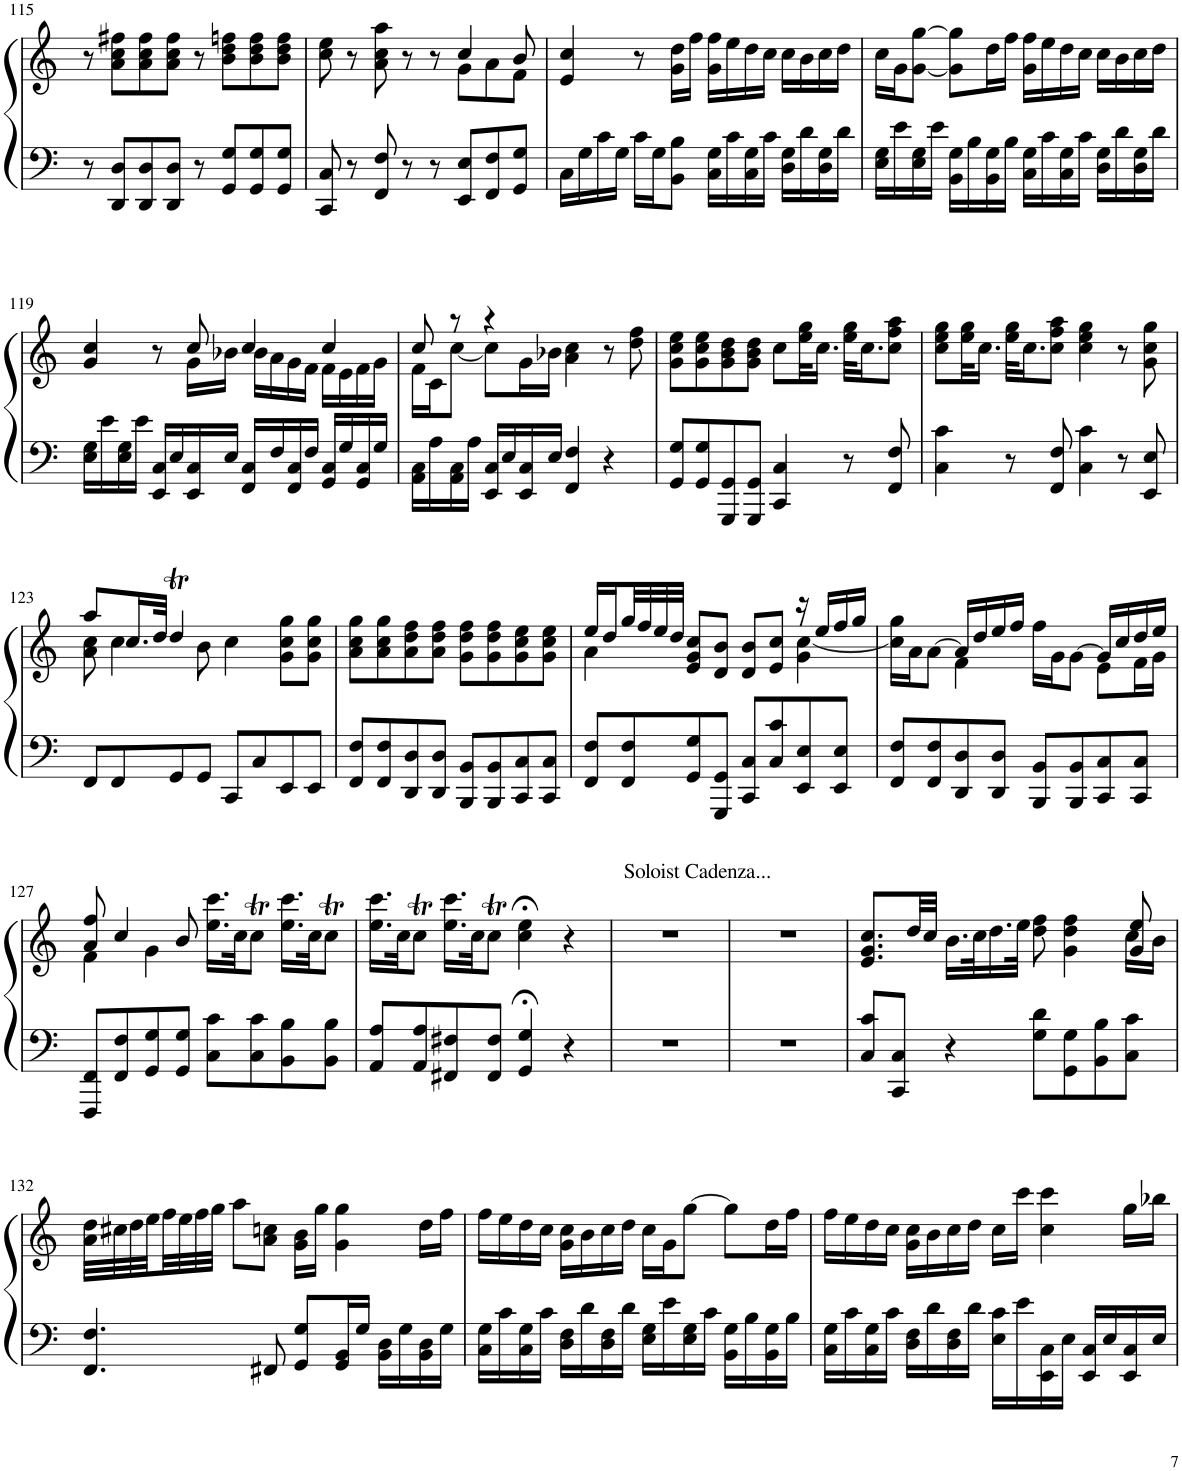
**kern	**kern
*part1	*part1
*staff2	*staff1
*I"Piano	*
*I'Pno.	*
!!LO:PB:g=z
*clefF4	*clefG2
*k[]	*k[]
*M4/4	*M4/4
=115	=115
8r	8r
8DD/ 8D/L	8a\ 8cc\ 8ff#X\L
8DD/ 8D/	8a\ 8cc\ 8ff#\
8DD/ 8D/J	8a\ 8cc\ 8ff#\J
8r	8r
8GG/ 8G/L	8b\ 8dd\ 8ffn\L
8GG/ 8G/	8b\ 8dd\ 8ff\
8GG/ 8G/J	8b\ 8dd\ 8ff\J
=116	=116
*	*^
8CC/ 8C/	8cc\ 8ee\	8ryy
*	*v	*v
8r	8r
8FF/ 8F/	8a\ 8cc\ 8aa\
8r	8r
8r	8r
*	*^
8EE/ 8E/L	4cc/	8g\L
8FF/ 8F/	.	8a\
8GG/ 8G/J	8b/	8f\J
*	*v	*v
=117	=117
16C\LL	4e/ 4cc/
16G\	.
16c\	.
16G\JJ	.
16c\LL	8r
16G\J	.
8BB\ 8B\J	16g\ 16dd\LL
.	16ff\JJ
16C\ 16G\LL	16g\ 16ff\LL
16c\	16ee\
16C\ 16G\	16dd\
16c\JJ	16cc\JJ
16D\ 16G\LL	16cc\LL
16d\	16b\
16D\ 16G\	16cc\
16d\JJ	16dd\JJ
=118	=118
16E\ 16G\LL	16cc\LL
16e\	16g\J
16E\ 16G\	[8g\ [8gg\J
16e\JJ	.
16BB\ 16G\LL	8g\] 8gg\]L
16B\	.
16BB\ 16G\	16dd\L
16B\JJ	16ff\JJ
16C\ 16G\LL	16g\ 16ff\LL
16c\	16ee\
16C\ 16G\	16dd\
16c\JJ	16cc\JJ
16D\ 16G\LL	16cc\LL
16d\	16b\
16D\ 16G\	16cc\
16d\JJ	16dd\JJ
!!LO:LB:g=z
=119	=119
*	*^
16E\ 16G\LL	4g/ 4cc/	4.ryy
16e\	.	.
16E\ 16G\	.	.
16e\JJ	.	.
16EE/ 16C/LL	8r	.
16E/	.	.
16EE/ 16C/	8cc/	16g\LL
16E/JJ	.	16b-X\JJ
16FF/ 16C/LL	4cc/	16b-\LL
16F/	.	16a\
16FF/ 16C/	.	16g\
16F/JJ	.	16f\JJ
16GG/ 16C/LL	4cc/	16f\LL
16G/	.	16e\
16GG/ 16C/	.	16f\
16G/JJ	.	16g\JJ
=120	=120	=120
16AA\ 16C\LL	8cc/	16f\LL
16A\	.	16c\J
16AA\ 16C\	8r	[8cc\J
16A\JJ	.	.
16EE/ 16C/LL	4r	8cc\L]
16E/	.	.
16EE/ 16C/	.	16g\L
16E/JJ	.	16b-X\JJ
4FF/ 4F/	4a\ 4cc\	2ryy
4r	8r	.
.	8dd\ 8ff\	.
*	*v	*v
=121	=121
8GG/ 8G/L	8g\ 8cc\ 8ee\L
8GG/ 8G/	8g\ 8cc\ 8ee\
8GGG/ 8GG/	8g\ 8b\ 8dd\
8GGG/ 8GG/J	8g\ 8b\ 8dd\J
4CC/ 4C/	8cc\L
.	32ee\ 32gg\KL
.	16.cc\JJ
8r	32ee\ 32gg\KLL
.	16.cc\J
8FF/ 8F/	8cc\ 8ff\ 8aa\J
=122	=122
4C\ 4c\	8cc\ 8ee\ 8gg\L
.	32ee\ 32gg\KL
.	16.cc\JJ
8r	32ee\ 32gg\KLL
.	16.cc\J
8FF/ 8F/	8cc\ 8ff\ 8aa\J
4C\ 4c\	4cc\ 4ee\ 4gg\
8r	8r
8EE/ 8E/	8g\ 8cc\ 8gg\
!!LO:LB:g=z
=123	=123
*	*^
8FF/L	8aa/L	8a\ 8cc\
8FF/	16.cc/L	4cc\
.	32dd/JJk	.
8GG/	4ddT/	.
8GG/J	.	8b\
8CC/L	4cc\	2ryy
8C/	.	.
8EE/	8g\ 8cc\ 8gg\L	.
8EE/J	8g\ 8cc\ 8gg\J	.
*	*v	*v
=124	=124
8FF/ 8F/L	8a\ 8cc\ 8gg\L
8FF/ 8F/	8a\ 8cc\ 8gg\
8DD/ 8D/	8a\ 8dd\ 8ff\
8DD/ 8D/J	8a\ 8dd\ 8ff\J
8BBB/ 8BB/L	8g\ 8dd\ 8ff\L
8BBB/ 8BB/	8g\ 8dd\ 8ff\
8CC/ 8C/	8g\ 8cc\ 8ee\
8CC/ 8C/J	8g\ 8cc\ 8ee\J
=125	=125
*	*^
8FF/ 8F/L	16ee/LL	4a\
.	16dd/	.
8FF/ 8F/	32gg/L	.
.	32ff/	.
.	32ee/	.
.	32dd/JJJ	.
8GG/ 8G/	8e/ 8g/ 8cc/L	2ryy
8GGG/ 8GG/J	8d/ 8b/J	.
8CC/ 8C/L	8d/ 8b/L	.
8C/ 8c/	8e/ 8cc/J	.
8EE/ 8E/	16r	4g\ [4cc\
.	16ee/LL	.
8EE/ 8E/J	16ff/	.
.	16gg/JJ	.
=126	=126	=126
8FF/ 8F/L	16cc\] 16gg\LL	4ryy
.	16a\J	.
8FF/ 8F/	[8a\J	.
8DD/ 8D/	16a/LL]	4f\
.	16dd/	.
8DD/ 8D/J	16ee/	.
.	16ff/JJ	.
8BBB/ 8BB/L	16ff\LL	4ryy
.	16g\J	.
8BBB/ 8BB/	[8g\J	.
8CC/ 8C/	16g/LL]	8e\L
.	16cc/	.
8CC/ 8C/J	16dd/	16f\L
.	16ee/JJ	16g\JJ
!!LO:LB:g=z	!!
=127	=127	=127
8FFF/ 8FF/L	8a/ 8ff/	4f\
8FF/ 8F/	4cc/	.
8GG/ 8G/	.	4g\
8GG/ 8G/J	8b/	.
8C\ 8c\L	16.ee\ 16.ccc\LL	2ryy
.	32cc\JK	.
8C\ 8c\	8ccT\J	.
8BB\ 8B\	16.ee\ 16.ccc\LL	.
.	32cc\JK	.
8BB\ 8B\J	8ccT\J	.
*	*v	*v
=128	=128
8AA/ 8A/L	16.ee\ 16.ccc\LL
.	32cc\JK
8AA/ 8A/	8ccT\J
8FF#X/ 8F#X/	16.ee\ 16.ccc\LL
.	32cc\JK
8FF#/ 8F#/J	8ccT\J
4GG/;< 4G/;<	4cc\;< 4ee\;<
4r	4r
=129	=129
!	!LO:TX:a:t=Soloist Cadenza...
1r	1r
=130	=130
1r	1r
=131	=131
*	*^
8C/ 8c/L	8.e/ 8.g/ 8.cc/L	2..ryy
8CC/ 8C/J	.	.
.	32dd/LL	.
.	32cc/JJJ	.
4r	16.b\LL	.
.	32cc\K	.
.	16.dd\	.
.	32ee\JJk	.
8G\ 8d\L	8dd\ 8ff\	.
8GG\ 8G\	4g\ 4dd\ 4ff\	.
8BB\ 8B\	.	.
8C\ 8c\J	8g/ 8ee/	16cc\LL
.	.	16b\JJ
*	*v	*v
!!LO:LB:g=z
=132	=132
4.FF/ 4.F/	32a\ 32dd\LLL
.	32cc#X\
.	32dd\
.	32ee\
.	32ff\
.	32ee\
.	32ff\
.	32gg\JJJ
.	8aa\L
8FF#X/	8a\ 8ccn\J
8GG/ 8G/L	16g\ 16b\LL
.	16gg\JJ
16GG/ 16BB/L	4g\ 4gg\
16G/JJ	.
16BB\ 16D\LL	.
16G\	.
16BB\ 16D\	16dd\LL
16G\JJ	16ff\JJ
=133	=133
16C\ 16G\LL	16ff\LL
16c\	16ee\
16C\ 16G\	16dd\
16c\JJ	16cc\JJ
16D\ 16F\LL	16g\ 16cc\LL
16d\	16b\
16D\ 16F\	16cc\
16d\JJ	16dd\JJ
16E\ 16G\LL	16cc\LL
16e\	16g\J
16E\ 16G\	[8gg\J
16c\JJ	.
16BB\ 16G\LL	8gg\L]
16B\	.
16BB\ 16G\	16dd\L
16B\JJ	16ff\JJ
=134	=134
16C\ 16G\LL	16ff\LL
16c\	16ee\
16C\ 16G\	16dd\
16c\JJ	16cc\JJ
16D\ 16F\LL	16g\ 16cc\LL
16d\	16b\
16D\ 16F\	16cc\
16d\JJ	16dd\JJ
16E\ 16c\LL	16cc\LL
16e\	16ccc\JJ
16EE\ 16C\	4cc\ 4ccc\
16E\JJ	.
16EE/ 16C/LL	.
16E/	.
16EE/ 16C/	16gg\LL
16E/JJ	16bb-X\JJ
=	=
*-	*-
